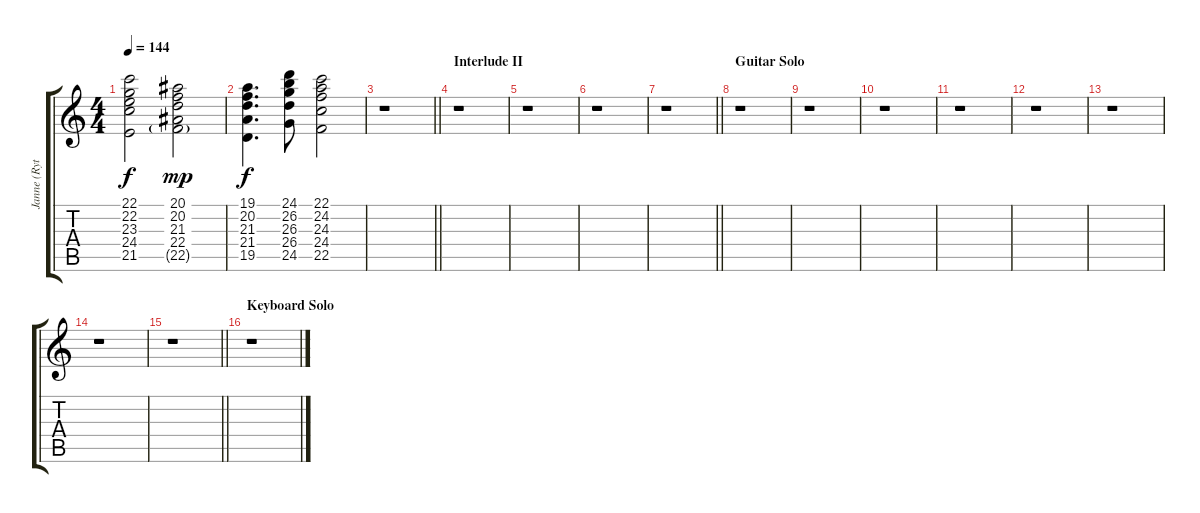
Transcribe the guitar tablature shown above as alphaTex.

\track ("Janne (Rythm II)" "Janne (Ryt") {instrument stringensemble1}
\staff {score tabs}
\tuning (D4 A3 F3 C3 G2 D2) {hide}
\ts (4 4)
\tempo 144
\clef g2
\ks c
(22.1{t} 22.2 23.3 24.4{t} 21.5).2{dy f} (20.1 20.2 21.3 22.4 22.5{g}).2{dy mp} |
(19.1 20.2 21.3 21.4 19.5).4{d dy f} (24.1 26.2 26.3 26.4 24.5).8 (22.1 24.2 24.3 24.4 22.5).2 |
\barLineRight lightlight
r.1 |
\section ("" "Interlude II")
r.1 |
r.1 |
r.1 |
\barLineRight lightlight
r.1 |
\section ("" "Guitar Solo")
r.1 |
r.1 |
r.1 |
r.1 |
r.1 |
r.1 |
r.1 |
\barLineRight lightlight
r.1 |
\section ("" "Keyboard Solo")
r.1
